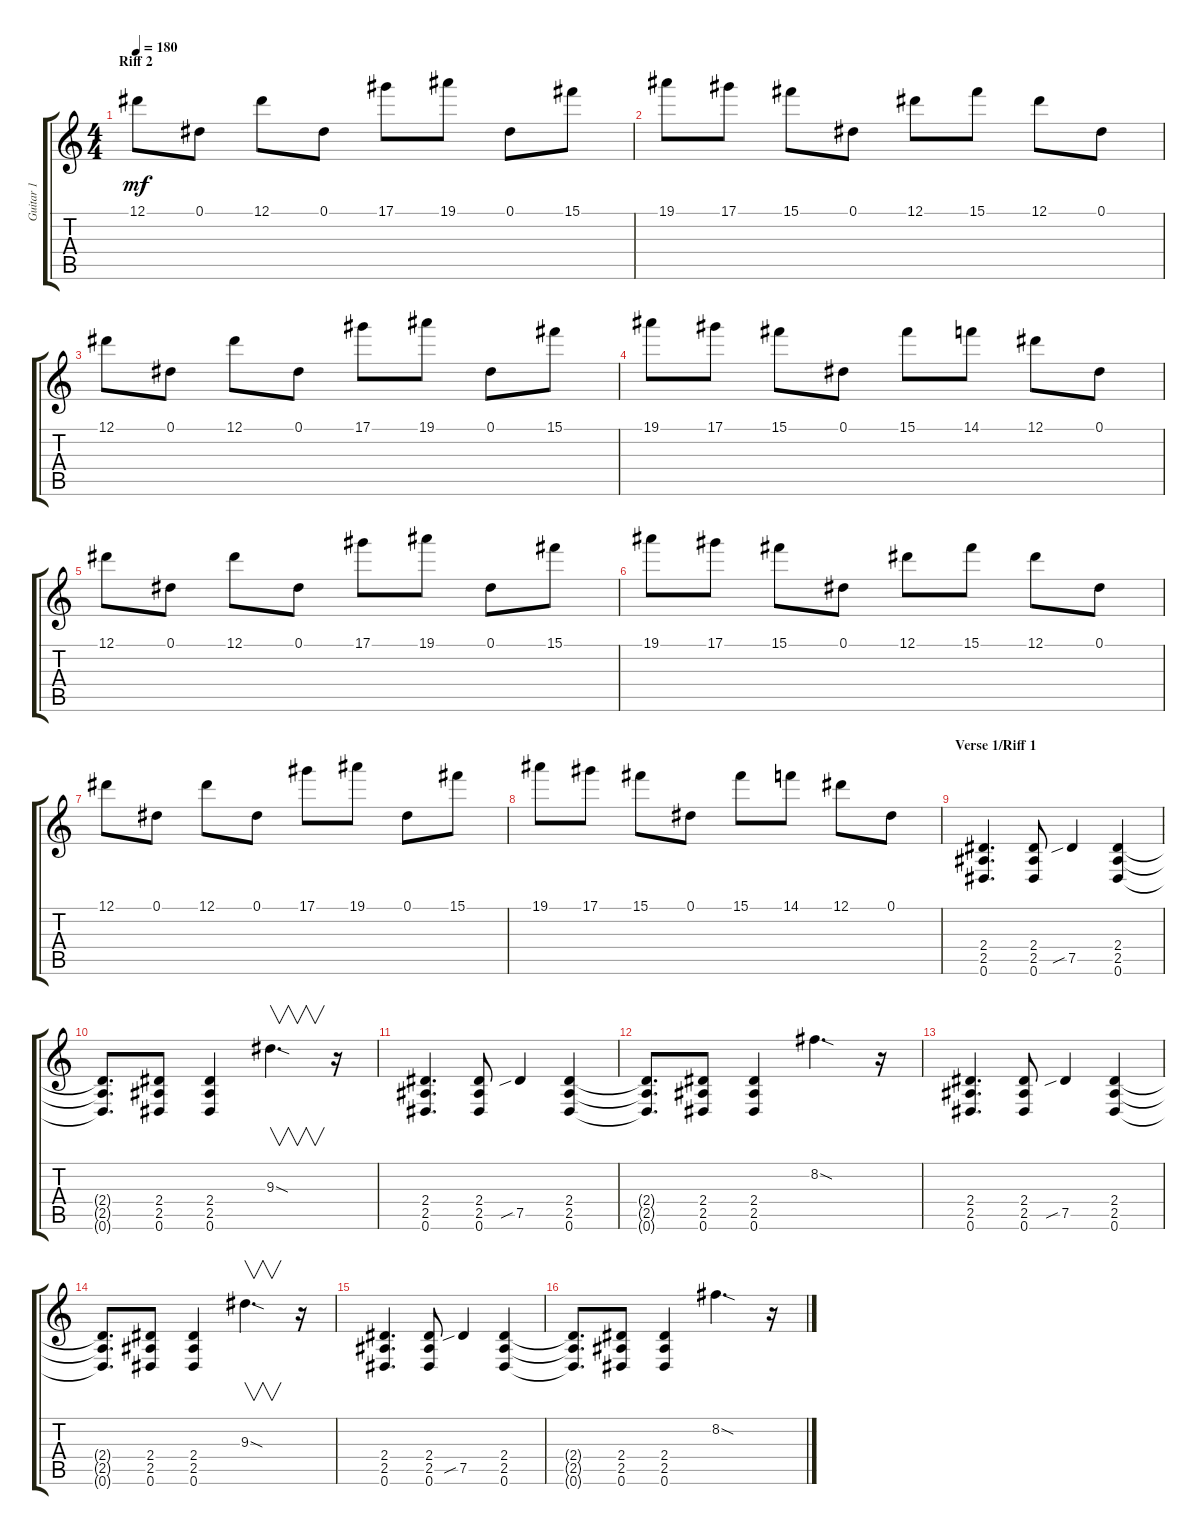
\track ("Guitar 1" "Guitar 1") {instrument distortionguitar}
\staff {score tabs}
\tuning (Eb4 Bb3 Gb3 Db3 Ab2 Eb2) {hide}
\ts (4 4)
\section ("" "Riff 2")
\tempo 180
\clef g2
\ks c
12.1.8{dy mf} 0.1.8 12.1.8 0.1.8 17.1.8 19.1.8 0.1.8 15.1.8 |
19.1.8 17.1.8 15.1.8 0.1.8 12.1.8 15.1.8 12.1.8 0.1.8 |
12.1.8 0.1.8 12.1.8 0.1.8 17.1.8 19.1.8 0.1.8 15.1.8 |
19.1.8 17.1.8 15.1.8 0.1.8 15.1.8 14.1.8 12.1.8 0.1.8 |
12.1.8 0.1.8 12.1.8 0.1.8 17.1.8 19.1.8 0.1.8 15.1.8 |
19.1.8 17.1.8 15.1.8 0.1.8 12.1.8 15.1.8 12.1.8 0.1.8 |
12.1.8 0.1.8 12.1.8 0.1.8 17.1.8 19.1.8 0.1.8 15.1.8 |
19.1.8 17.1.8 15.1.8 0.1.8 15.1.8 14.1.8 12.1.8 0.1.8 |
\section ("" "Verse 1/Riff 1")
(2.4 2.5 0.6).4{d} (2.4 2.5 0.6).8 7.5{sib}.4 (2.4 2.5 0.6).4 |
(2.4{t} 2.5{t} 0.6{t}).8{d} (2.4 2.5 0.6).8 (2.4 2.5 0.6).4 9.3{sod}.4{v d} r.16 |
(2.4 2.5 0.6).4{d} (2.4 2.5 0.6).8 7.5{sib}.4 (2.4 2.5 0.6).4 |
(2.4{t} 2.5{t} 0.6{t}).8{d} (2.4 2.5 0.6).8 (2.4 2.5 0.6).4 8.2{sod}.4{d} r.16 |
(2.4 2.5 0.6).4{d} (2.4 2.5 0.6).8 7.5{sib}.4 (2.4 2.5 0.6).4 |
(2.4{t} 2.5{t} 0.6{t}).8{d} (2.4 2.5 0.6).8 (2.4 2.5 0.6).4 9.3{sod}.4{v d} r.16 |
(2.4 2.5 0.6).4{d} (2.4 2.5 0.6).8 7.5{sib}.4 (2.4 2.5 0.6).4 |
(2.4{t} 2.5{t} 0.6{t}).8{d} (2.4 2.5 0.6).8 (2.4 2.5 0.6).4 8.2{sod}.4{d} r.16
